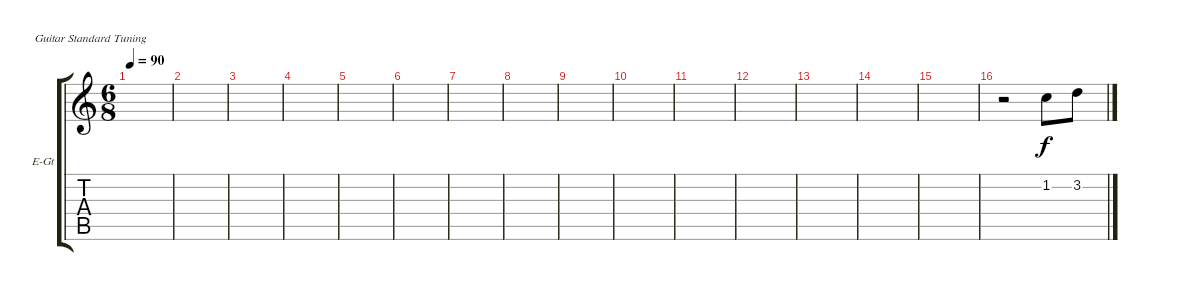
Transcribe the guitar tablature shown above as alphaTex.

\defaultSystemsLayout 4
\bracketExtendMode groupsimilarinstruments
\firstSystemTrackNameOrientation horizontal
\otherSystemsTrackNameOrientation horizontal
\track ("Electric Guitar" "E-Gt") {instrument distortionguitar}
\staff {score tabs}
\tuning (E4 B3 G3 D3 A2 E2)
\ts (6 8)
\tempo 90
\clef g2
\scale
0.333333
\ks c
|
\scale
0.333333 |
\scale
0.333333 |
\scale
0.333333 |
\scale
0.333333 |
\scale
0.333333 |
\scale
0.333333 |
\scale
0.333333 |
\scale
0.333333 |
\scale
0.333333 |
\scale
0.333333 |
\scale
0.333333 |
\scale
0.333333 |
\scale
0.333333 |
\scale
0.333333 |
\scale
0.333333 r.2 1.2.8 3.2.8
